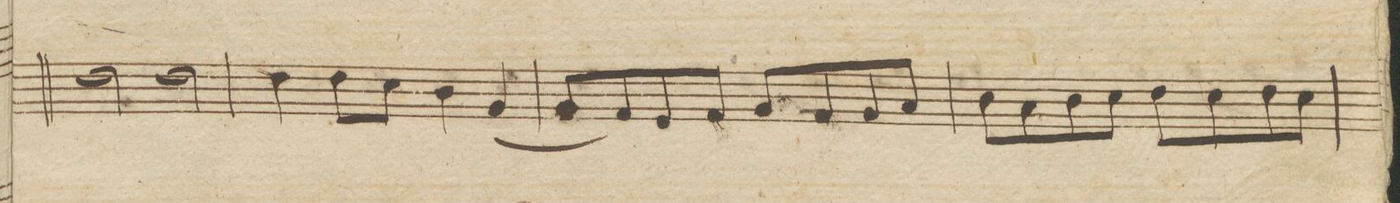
**kern	**dynam
*I"Viole.	*
*clefC3	*
*k[]	*
*met(c)	*
*M4/4	*
2e\	.
2e\	.
=68	=68
4e\	.
8e\L	.
8d\J	.
4c\	.
(<4A/	.
=69	=69
8A/L	.
8G/)	.
8F/	.
8G/J	.
8A/L	.
8G/	.
8A/	.
8B/J	.
=70	=70
8c\L	.
8B\	.
8c\	.
8d\J	.
8e\L	.
8d\	.
8e\	.
8d\J	.
=71	=71
*-	*-
